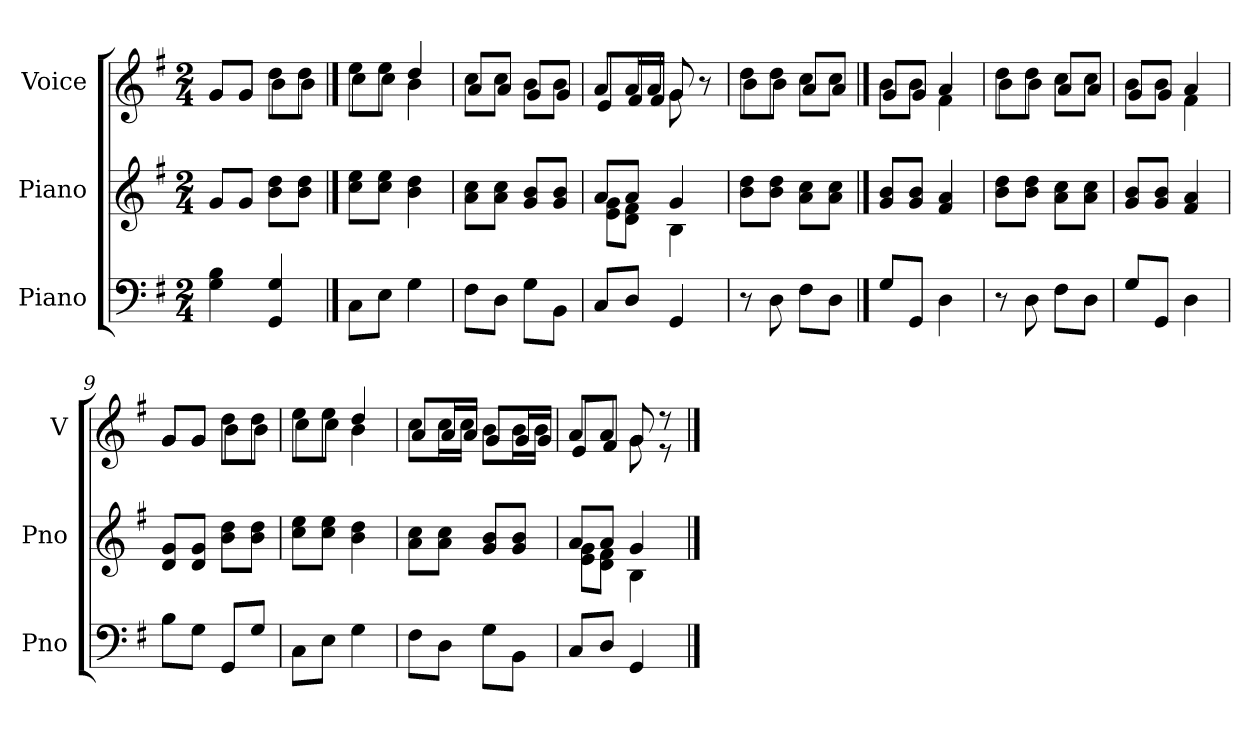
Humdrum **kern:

**kern	**kern	**kern
*part3	*part2	*part1
*staff3	*staff2	*staff1
*I"Piano	*I"Piano	*I"Voice
*I'Pno	*I'Pno	*I'V
*clefF4	*clefG2	*clefG2
*k[f#]	*k[f#]	*k[f#]
*M2/4	*M2/4	*M2/4
*MM88	*MM88	*MM88
=1	=1	=1
*	*	*^
4G\ 4B\	8g/L	8g/L	8g/L
.	8g/J	8g/J	8g/J
4GG/ 4G/	8b\ 8dd\L	8dd\L	8b\L
.	8b\ 8dd\J	8dd\J	8b\J
==2	==2	==2	==2
8C\L	8cc\ 8ee\L	8ee\L	8cc\L
8E\J	8cc\ 8ee\J	8ee\J	8cc\J
4G\	4b\ 4dd\	4dd/	4b\
=3	=3	=3	=3
8F#\L	8a\ 8cc\L	8cc\L	8a/L
8D\J	8a\ 8cc\J	8cc\J	8a/J
8G\L	8g/ 8b/L	8b\L	8g/L
8BB\J	8g/ 8b/J	8b\J	8g/J
=4	=4	=4	=4
*	*^	*	*
8C/L	8a/L	8e\ 8g\L	8a/L	8e/L
8D/J	8a/J	8d\ 8f#\J	16a/L	16f#/L
.	.	.	16a/JJ	16f#/JJ
4GG/	4g/	4B\	8g/	8g\
.	.	.	8r	8ryy
*	*v	*v	*	*
=5	=5	=5	=5
8r	8b\ 8dd\L	8dd\L	8b\L
8D\	8b\ 8dd\J	8dd\J	8b\J
8F#\L	8a\ 8cc\L	8cc\L	8a/L
8D\J	8a\ 8cc\J	8cc\J	8a/J
==6	==6	==6	==6
8G/L	8g/ 8b/L	8b\L	8g/L
8GG/J	8g/ 8b/J	8b\J	8g/J
4D\	4f#/ 4a/	4a/	4f#\
=7	=7	=7	=7
8r	8b\ 8dd\L	8dd\L	8b\L
8D\	8b\ 8dd\J	8dd\J	8b\J
8F#\L	8a\ 8cc\L	8cc\L	8a/L
8D\J	8a\ 8cc\J	8cc\J	8a/J
!!LO:LB:g=z	!!
=8	=8	=8	=8
8G/L	8g/ 8b/L	8b\L	8g/L
8GG/J	8g/ 8b/J	8b\J	8g/J
4D\	4f#/ 4a/	4a/	4f#\
=9	=9	=9	=9
8B\L	8d/ 8g/L	8g/L	8g/L
8G\J	8d/ 8g/J	8g/J	8g/J
8GG/L	8b\ 8dd\L	8dd\L	8b\L
8G/J	8b\ 8dd\J	8dd\J	8b\J
=10	=10	=10	=10
8C\L	8cc\ 8ee\L	8ee\L	8cc\L
8E\J	8cc\ 8ee\J	8ee\J	8cc\J
4G\	4b\ 4dd\	4dd/	4b\
=11	=11	=11	=11
8F#\L	8a\ 8cc\L	8cc\L	8a/L
8D\J	8a\ 8cc\J	16cc\L	16a/L
.	.	16cc\JJ	16a/JJ
8G\L	8g/ 8b/L	8b\L	8g/L
8BB\J	8g/ 8b/J	16b\L	16g/L
.	.	16b\JJ	16g/JJ
=12	=12	=12	=12
*	*^	*	*
8C/L	8a/L	8e\ 8g\L	8a/L	8e/L
8D/J	8a/J	8d\ 8f#\J	8a/J	8f#/J
4GG/	4g/	4B\	8g/	8g\
.	.	.	8r	8r
*	*v	*v	*	*
*	*	*v	*v
==	==	==
*-	*-	*-
